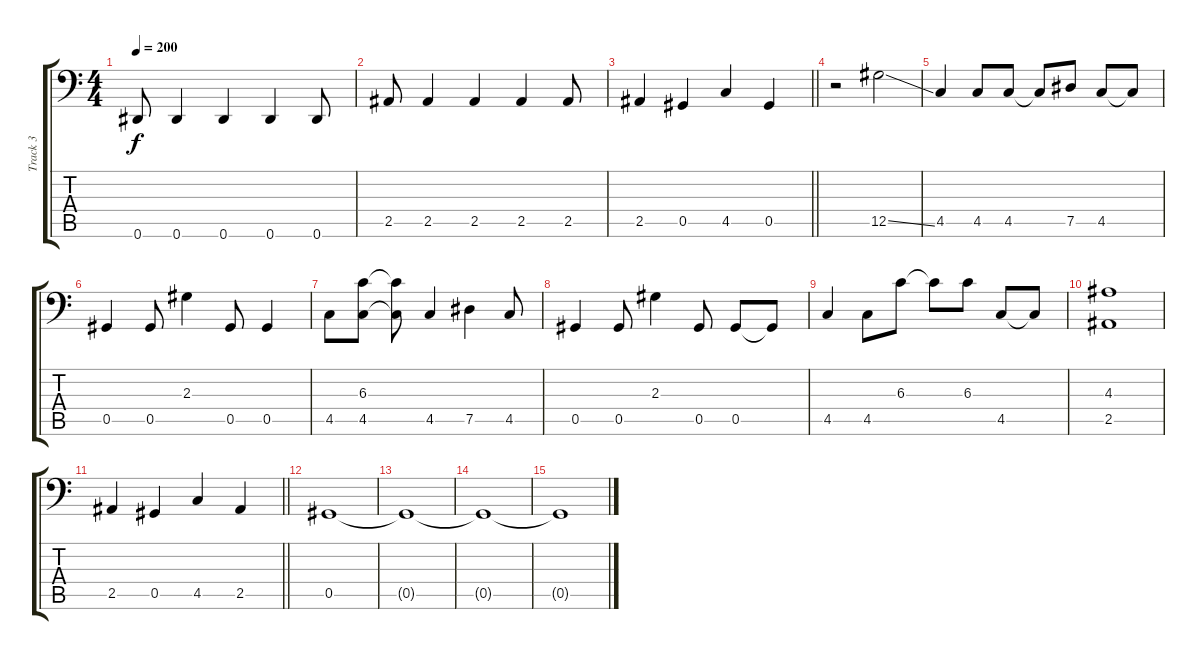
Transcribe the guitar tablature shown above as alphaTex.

\track ("Track 3" "Track 3") {instrument electricbasspick}
\staff {score tabs}
\tuning (Eb3 Bb2 Gb2 Db2 Ab1 Eb1) {hide}
\ts (4 4)
\tempo 200
\clef f4
\ks c
0.6.8{dy f} 0.6.4 0.6.4 0.6.4 0.6.8 |
2.5.8 2.5.4 2.5.4 2.5.4 2.5.8 |
\barLineRight lightlight
2.5.4 0.5.4 4.5.4 0.5.4 |
r.2 12.5{ss}.2 |
4.5.4 4.5.8 4.5.8 4.5{t}.8 7.5.8 4.5.8 4.5{t}.8 |
0.5.4 0.5.8 2.3.4 0.5.8 0.5.4 |
4.5.8 (6.3 4.5).8 (6.3{t} 4.5{t}).8 4.5.4 7.5.4 4.5.8 |
0.5.4 0.5.8 2.3.4 0.5.8 0.5.8 0.5{t}.8 |
4.5.4 4.5.8 6.3.8 6.3{t}.8 6.3.8 4.5.8 4.5{t}.8 |
(4.3 2.5).1 |
\barLineRight lightlight
2.5.4 0.5.4 4.5.4 2.5.4 |
0.5.1 |
0.5{t}.1{volume 0} |
0.5{t}.1 |
0.5{t}.1
